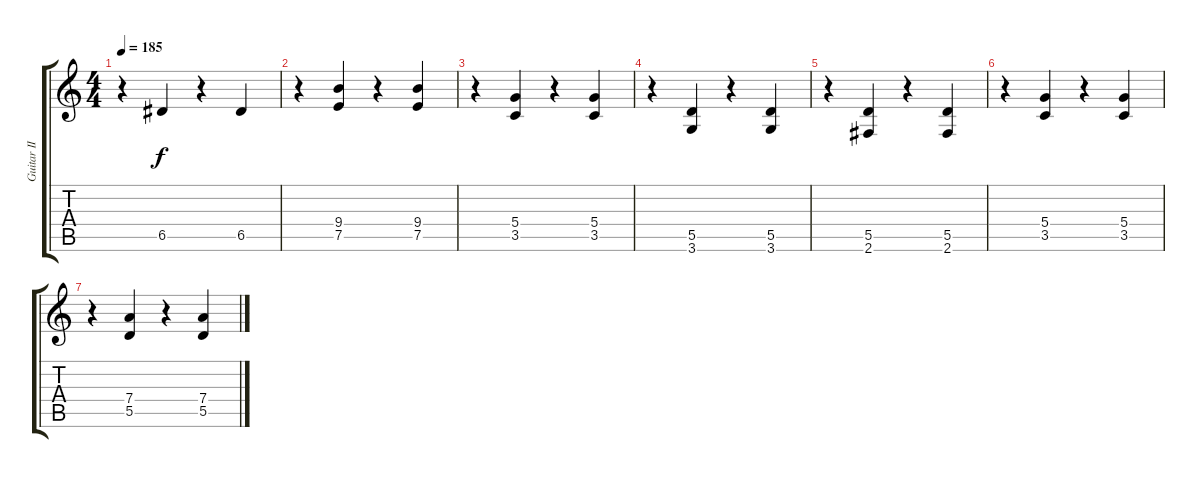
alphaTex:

\track ("Guitar II [Paul]" "Guitar II ") {instrument distortionguitar}
\staff {score tabs}
\tuning (E4 B3 G3 D3 A2 E2) {hide}
\ts (4 4)
\tempo 185
\clef g2
\ks c
r.4{dy f} 6.5.4 r.4 6.5.4 |
r.4 (9.4 7.5).4 r.4 (9.4 7.5).4 |
r.4 (5.4 3.5).4 r.4 (5.4 3.5).4 |
r.4 (5.5 3.6).4 r.4 (5.5 3.6).4 |
r.4 (5.5 2.6).4 r.4 (5.5 2.6).4 |
r.4 (5.4 3.5).4 r.4 (5.4 3.5).4 |
r.4 (7.4 5.5).4 r.4 (7.4 5.5).4
